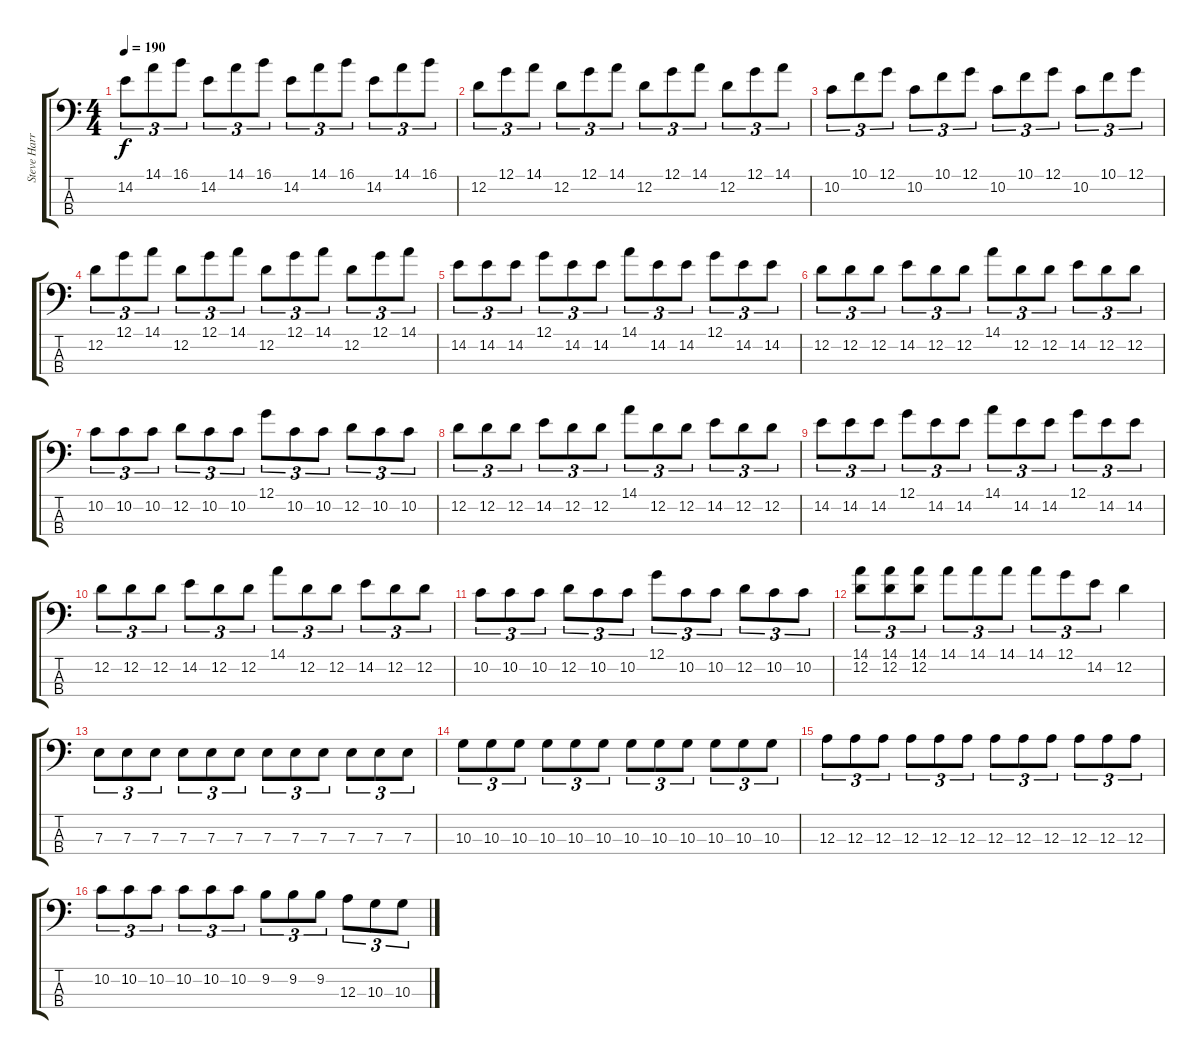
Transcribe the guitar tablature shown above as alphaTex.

\track ("Steve Harris" "Steve Harr") {instrument electricbassfinger}
\staff {score tabs}
\tuning (G2 D2 A1 E1) {hide}
\ts (4 4)
\tempo 190
\clef f4
\ks c
14.2.8{tu (3 2) dy f} 14.1.8{tu (3 2)} 16.1.8{tu (3 2)} 14.2.8{tu (3 2)} 14.1.8{tu (3 2)} 16.1.8{tu (3 2)} 14.2.8{tu (3 2)} 14.1.8{tu (3 2)} 16.1.8{tu (3 2)} 14.2.8{tu (3 2)} 14.1.8{tu (3 2)} 16.1.8{tu (3 2)} |
12.2.8{tu (3 2)} 12.1.8{tu (3 2)} 14.1.8{tu (3 2)} 12.2.8{tu (3 2)} 12.1.8{tu (3 2)} 14.1.8{tu (3 2)} 12.2.8{tu (3 2)} 12.1.8{tu (3 2)} 14.1.8{tu (3 2)} 12.2.8{tu (3 2)} 12.1.8{tu (3 2)} 14.1.8{tu (3 2)} |
10.2.8{tu (3 2)} 10.1.8{tu (3 2)} 12.1.8{tu (3 2)} 10.2.8{tu (3 2)} 10.1.8{tu (3 2)} 12.1.8{tu (3 2)} 10.2.8{tu (3 2)} 10.1.8{tu (3 2)} 12.1.8{tu (3 2)} 10.2.8{tu (3 2)} 10.1.8{tu (3 2)} 12.1.8{tu (3 2)} |
12.2.8{tu (3 2)} 12.1.8{tu (3 2)} 14.1.8{tu (3 2)} 12.2.8{tu (3 2)} 12.1.8{tu (3 2)} 14.1.8{tu (3 2)} 12.2.8{tu (3 2)} 12.1.8{tu (3 2)} 14.1.8{tu (3 2)} 12.2.8{tu (3 2)} 12.1.8{tu (3 2)} 14.1.8{tu (3 2)} |
14.2.8{tu (3 2)} 14.2.8{tu (3 2)} 14.2.8{tu (3 2)} 12.1.8{tu (3 2)} 14.2.8{tu (3 2)} 14.2.8{tu (3 2)} 14.1.8{tu (3 2)} 14.2.8{tu (3 2)} 14.2.8{tu (3 2)} 12.1.8{tu (3 2)} 14.2.8{tu (3 2)} 14.2.8{tu (3 2)} |
12.2.8{tu (3 2)} 12.2.8{tu (3 2)} 12.2.8{tu (3 2)} 14.2.8{tu (3 2)} 12.2.8{tu (3 2)} 12.2.8{tu (3 2)} 14.1.8{tu (3 2)} 12.2.8{tu (3 2)} 12.2.8{tu (3 2)} 14.2.8{tu (3 2)} 12.2.8{tu (3 2)} 12.2.8{tu (3 2)} |
10.2.8{tu (3 2)} 10.2.8{tu (3 2)} 10.2.8{tu (3 2)} 12.2.8{tu (3 2)} 10.2.8{tu (3 2)} 10.2.8{tu (3 2)} 12.1.8{tu (3 2)} 10.2.8{tu (3 2)} 10.2.8{tu (3 2)} 12.2.8{tu (3 2)} 10.2.8{tu (3 2)} 10.2.8{tu (3 2)} |
12.2.8{tu (3 2)} 12.2.8{tu (3 2)} 12.2.8{tu (3 2)} 14.2.8{tu (3 2)} 12.2.8{tu (3 2)} 12.2.8{tu (3 2)} 14.1.8{tu (3 2)} 12.2.8{tu (3 2)} 12.2.8{tu (3 2)} 14.2.8{tu (3 2)} 12.2.8{tu (3 2)} 12.2.8{tu (3 2)} |
14.2.8{tu (3 2)} 14.2.8{tu (3 2)} 14.2.8{tu (3 2)} 12.1.8{tu (3 2)} 14.2.8{tu (3 2)} 14.2.8{tu (3 2)} 14.1.8{tu (3 2)} 14.2.8{tu (3 2)} 14.2.8{tu (3 2)} 12.1.8{tu (3 2)} 14.2.8{tu (3 2)} 14.2.8{tu (3 2)} |
12.2.8{tu (3 2)} 12.2.8{tu (3 2)} 12.2.8{tu (3 2)} 14.2.8{tu (3 2)} 12.2.8{tu (3 2)} 12.2.8{tu (3 2)} 14.1.8{tu (3 2)} 12.2.8{tu (3 2)} 12.2.8{tu (3 2)} 14.2.8{tu (3 2)} 12.2.8{tu (3 2)} 12.2.8{tu (3 2)} |
10.2.8{tu (3 2)} 10.2.8{tu (3 2)} 10.2.8{tu (3 2)} 12.2.8{tu (3 2)} 10.2.8{tu (3 2)} 10.2.8{tu (3 2)} 12.1.8{tu (3 2)} 10.2.8{tu (3 2)} 10.2.8{tu (3 2)} 12.2.8{tu (3 2)} 10.2.8{tu (3 2)} 10.2.8{tu (3 2)} |
(14.1 12.2).8{tu (3 2)} (14.1 12.2).8{tu (3 2)} (14.1 12.2).8{tu (3 2)} 14.1.8{tu (3 2)} 14.1.8{tu (3 2)} 14.1.8{tu (3 2)} 14.1.8{tu (3 2)} 12.1.8{tu (3 2)} 14.2.8{tu (3 2)} 12.2.4 |
7.3.8{tu (3 2)} 7.3.8{tu (3 2)} 7.3.8{tu (3 2)} 7.3.8{tu (3 2)} 7.3.8{tu (3 2)} 7.3.8{tu (3 2)} 7.3.8{tu (3 2)} 7.3.8{tu (3 2)} 7.3.8{tu (3 2)} 7.3.8{tu (3 2)} 7.3.8{tu (3 2)} 7.3.8{tu (3 2)} |
10.3.8{tu (3 2)} 10.3.8{tu (3 2)} 10.3.8{tu (3 2)} 10.3.8{tu (3 2)} 10.3.8{tu (3 2)} 10.3.8{tu (3 2)} 10.3.8{tu (3 2)} 10.3.8{tu (3 2)} 10.3.8{tu (3 2)} 10.3.8{tu (3 2)} 10.3.8{tu (3 2)} 10.3.8{tu (3 2)} |
12.3.8{tu (3 2)} 12.3.8{tu (3 2)} 12.3.8{tu (3 2)} 12.3.8{tu (3 2)} 12.3.8{tu (3 2)} 12.3.8{tu (3 2)} 12.3.8{tu (3 2)} 12.3.8{tu (3 2)} 12.3.8{tu (3 2)} 12.3.8{tu (3 2)} 12.3.8{tu (3 2)} 12.3.8{tu (3 2)} |
10.2.8{tu (3 2)} 10.2.8{tu (3 2)} 10.2.8{tu (3 2)} 10.2.8{tu (3 2)} 10.2.8{tu (3 2)} 10.2.8{tu (3 2)} 9.2.8{tu (3 2)} 9.2.8{tu (3 2)} 9.2.8{tu (3 2)} 12.3.8{tu (3 2)} 10.3.8{tu (3 2)} 10.3.8{tu (3 2)}
